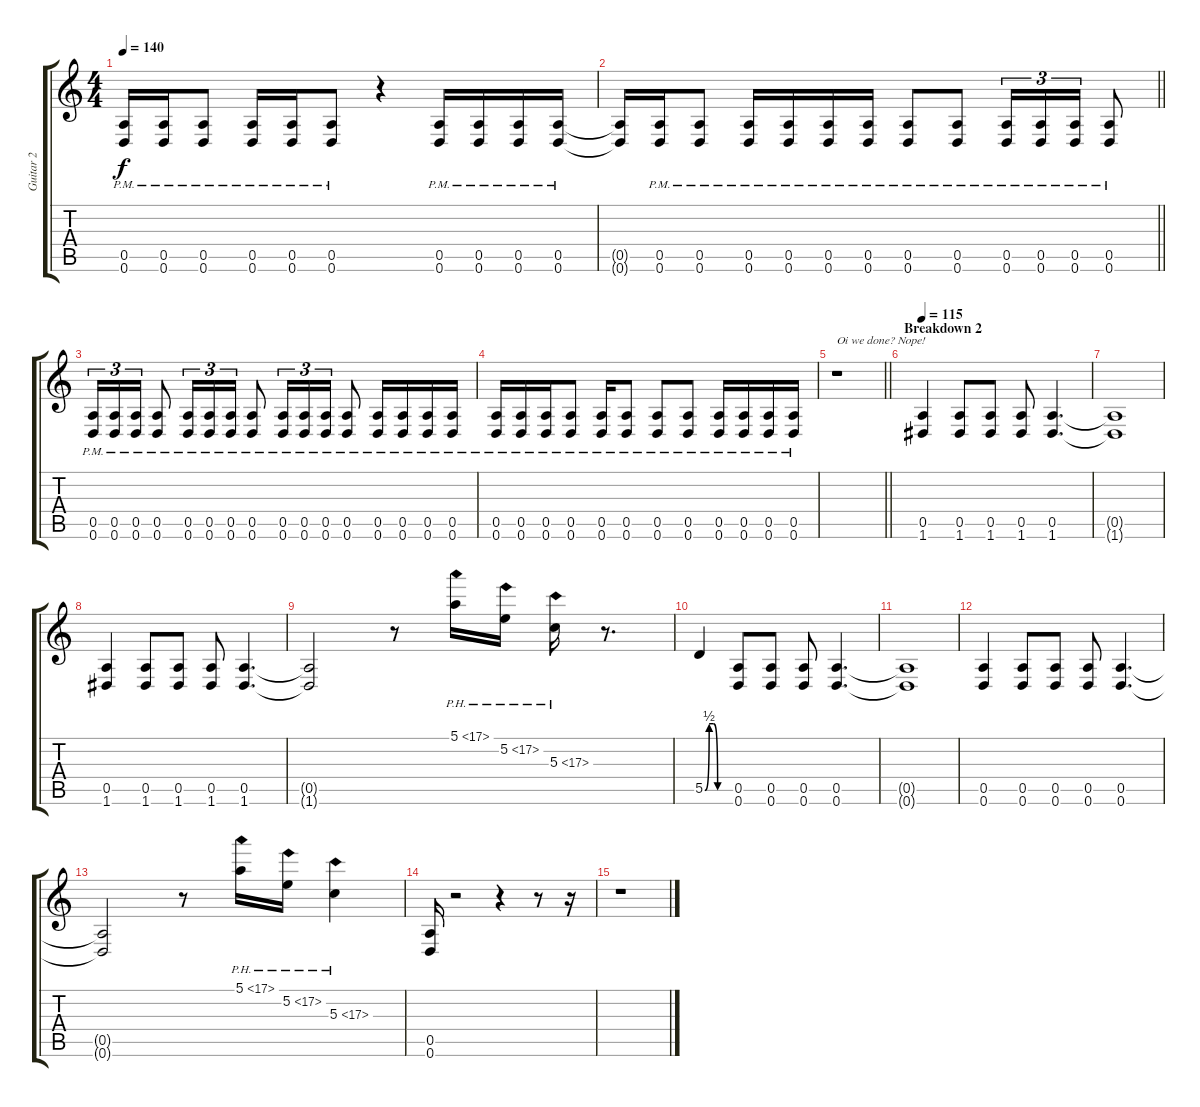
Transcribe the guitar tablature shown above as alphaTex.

\track ("Guitar 2" "Guitar 2") {instrument distortionguitar}
\staff {score tabs}
\tuning (E4 B3 G3 D3 A2 D2) {hide}
\ts (4 4)
\tempo 140
\clef g2
\ks c
(0.5{pm} 0.6{pm}).16{dy f} (0.5{pm} 0.6{pm}).16 (0.5{pm} 0.6{pm}).8 (0.5{pm} 0.6{pm}).16 (0.5{pm} 0.6{pm}).16 (0.5{pm} 0.6{pm}).8 r.4 (0.5{pm} 0.6{pm}).16 (0.5{pm} 0.6{pm}).16 (0.5{pm} 0.6{pm}).16 (0.5{pm} 0.6{pm}).16 |
\barLineRight lightlight
(0.5{t} 0.6{t}).16 (0.5{pm} 0.6{pm}).16 (0.5{pm} 0.6{pm}).8 (0.5{pm} 0.6{pm}).16 (0.5{pm} 0.6{pm}).16 (0.5{pm} 0.6{pm}).16 (0.5{pm} 0.6{pm}).16 (0.5{pm} 0.6{pm}).8 (0.5{pm} 0.6{pm}).8 (0.5{pm} 0.6{pm}).16{tu (3 2)} (0.5{pm} 0.6{pm}).16{tu (3 2)} (0.5{pm} 0.6{pm}).16{tu (3 2)} (0.5{pm} 0.6{pm}).8 |
(0.5{pm} 0.6{pm}).16{tu (3 2)} (0.5{pm} 0.6{pm}).16{tu (3 2)} (0.5{pm} 0.6{pm}).16{tu (3 2)} (0.5{pm} 0.6{pm}).8 (0.5{pm} 0.6{pm}).16{tu (3 2)} (0.5{pm} 0.6{pm}).16{tu (3 2)} (0.5{pm} 0.6{pm}).16{tu (3 2)} (0.5{pm} 0.6{pm}).8 (0.5{pm} 0.6{pm}).16{tu (3 2)} (0.5{pm} 0.6{pm}).16{tu (3 2)} (0.5{pm} 0.6{pm}).16{tu (3 2)} (0.5{pm} 0.6{pm}).8 (0.5{pm} 0.6{pm}).16 (0.5{pm} 0.6{pm}).16 (0.5{pm} 0.6{pm}).16 (0.5{pm} 0.6{pm}).16 |
(0.5{pm} 0.6{pm}).16 (0.5{pm} 0.6{pm}).16 (0.5{pm} 0.6{pm}).16 (0.5{pm} 0.6{pm}).8 (0.5{pm} 0.6{pm}).16 (0.5{pm} 0.6{pm}).8 (0.5{pm} 0.6{pm}).8 (0.5{pm} 0.6{pm}).8 (0.5{pm} 0.6{pm}).16 (0.5{pm} 0.6{pm}).16 (0.5{pm} 0.6{pm}).16 (0.5{pm} 0.6{pm}).16 |
\barLineRight lightlight
r.1{txt "Oi we done? Nope!"} |
\section ("" "Breakdown 2")
\tempo 115
(0.5 1.6).4 (0.5 1.6).8 (0.5 1.6).8 (0.5 1.6).8 (0.5 1.6).4{d} |
(0.5{t} 1.6{t}).1 |
(0.5 1.6).4 (0.5 1.6).8 (0.5 1.6).8 (0.5 1.6).8 (0.5 1.6).4{d} |
(0.5{t} 1.6{t}).2 r.8 5.1{ph 12}.16 5.2{ph 12}.16 5.3{ph 12}.16 r.8{d} |
5.5{be (custom 0 0 10 2 20 2 30 0 60 0)}.4 (0.5 0.6).8 (0.5 0.6).8 (0.5 0.6).8 (0.5 0.6).4{d} |
(0.5{t} 0.6{t}).1 |
(0.5 0.6).4 (0.5 0.6).8 (0.5 0.6).8 (0.5 0.6).8 (0.5 0.6).4{d} |
(0.5{t} 0.6{t}).2 r.8 5.1{ph 12}.16 5.2{ph 12}.16 5.3{ph 12}.4 |
(0.5 0.6).16 r.2 r.4 r.8 r.16 |
r.1
